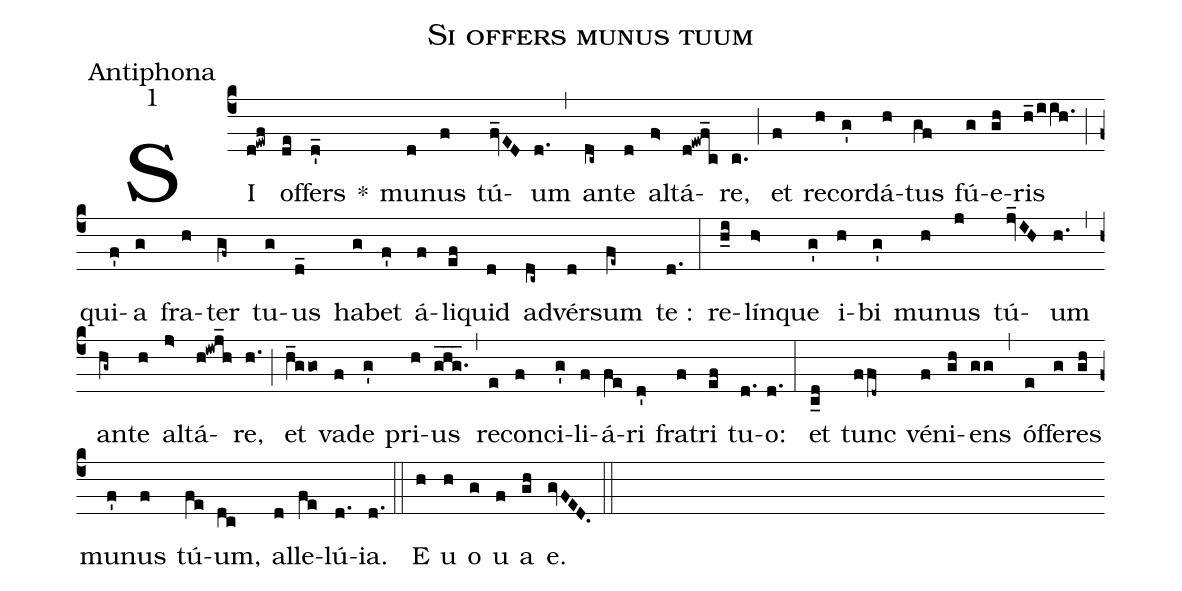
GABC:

name:Si offers munus tuum;
office-part:Antiphona;
mode:1;
%%
(c4) SI(d!ewf) of(de)fers(d'_) *() mu(d)nus(f) tú(fv_ED)um(d.) (,) an(dc~)te(d) al(f>)tá(d!ewf_c)re,(c.) (;) et(f) re(h)cor(g')dá(h)tus(gf) fú(g)e(gh)ris(h_/iih.) (;) qui(f')a(g) fra(h)ter(gf~) tu(g)us(d_) ha(g)bet(f') á(f)li(ef)quid(d) ad(dc~)vér(d)sum(fe~) te :(d.) (:) re(h_i)lín(h>)que(g') i(h)bi(g') mu(h)nus(j) tú(jv_IH)um(h.) (,) an(hg~)te(h) al(j>)tá(h!iwj_h)re,(h.) (;) et(h_ggo) va(f)de(g') pri(h)us(ghg.___) (,) re(e)con(f)ci(g')li(f)á(fe)ri(d') fra(f)tri(ef) tu(d.)o: (d.) (:) et(c_d) tunc(ffd~) vé(f)ni(gh)ens(gg) (,) óf(e)fe(g)res(gh) mu(f')nus(f) tú(fe)um,(dc) al(d)le(fe)lú(d.)ia.(d.) (::) E(h) u(h) o(g) u(f) a(gh) e.(gvFED.) (::)
